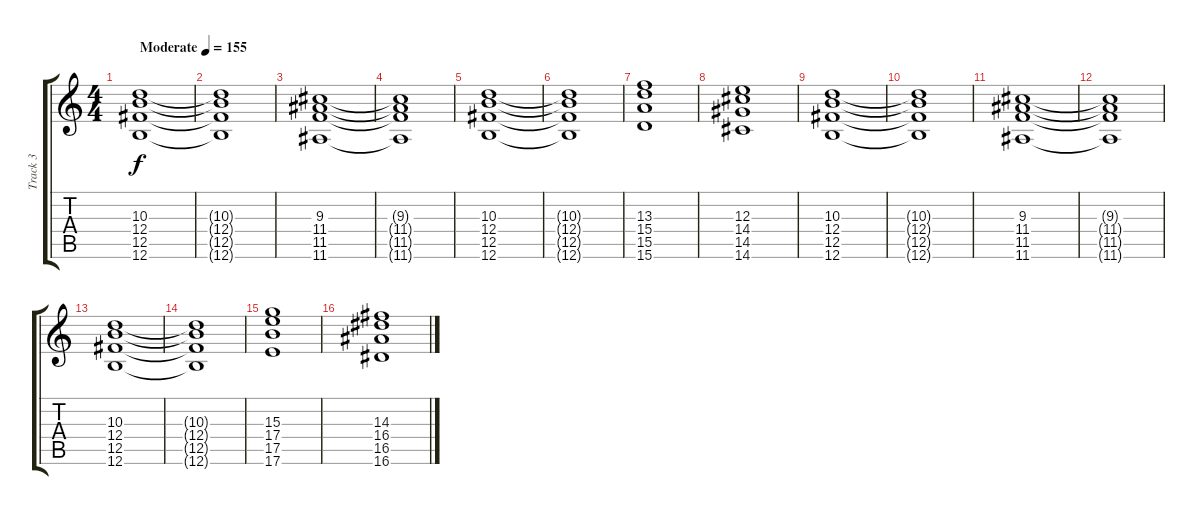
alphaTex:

\track ("Track 3" "Track 3") {instrument distortionguitar}
\staff {score tabs}
\tuning (Db4 Ab3 E3 B2 Gb2 B1) {hide}
\ts (4 4)
\tempo (155 "Moderate")
\clef g2
\ks c
(10.3 12.4 12.5 12.6).1{dy f instrument electricguitarjazz} |
(10.3{t} 12.4{t} 12.5{t} 12.6{t}).1 |
(9.3 11.4 11.5 11.6).1 |
(9.3{t} 11.4{t} 11.5{t} 11.6{t}).1 |
(10.3 12.4 12.5 12.6).1 |
(10.3{t} 12.4{t} 12.5{t} 12.6{t}).1 |
(13.3 15.4 15.5 15.6).1 |
(12.3 14.4 14.5 14.6).1 |
(10.3 12.4 12.5 12.6).1 |
(10.3{t} 12.4{t} 12.5{t} 12.6{t}).1 |
(9.3 11.4 11.5 11.6).1 |
(9.3{t} 11.4{t} 11.5{t} 11.6{t}).1 |
(10.3 12.4 12.5 12.6).1 |
(10.3{t} 12.4{t} 12.5{t} 12.6{t}).1 |
(15.3 17.4 17.5 17.6).1 |
(14.3 16.4 16.5 16.6).1
